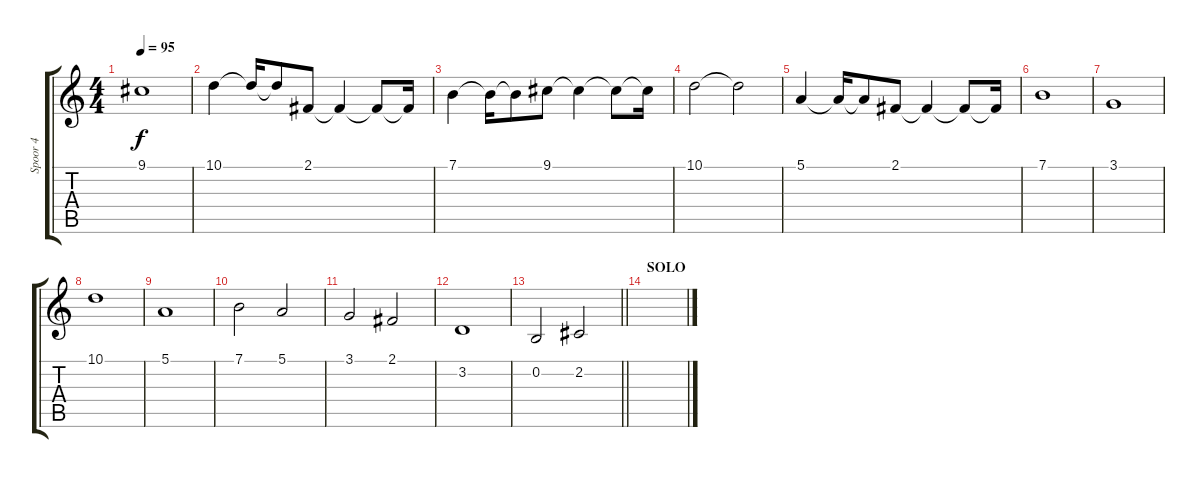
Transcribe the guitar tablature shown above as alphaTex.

\track ("Spoor 4" "Spoor 4") {instrument stringensemble1}
\staff {score tabs}
\tuning (E4 B3 G3 D3 A2 E2) {hide}
\ts (4 4)
\tempo 95
\clef g2
\ks c
9.1.1{dy f} |
10.1.4 10.1{t}.16 10.1{t}.8 2.1.8 2.1{t}.4 2.1{t}.8 2.1{t}.16 |
7.1.4 7.1{t}.16 7.1{t}.8 9.1.8 9.1{t}.4 9.1{t}.8 9.1{t}.16 |
10.1.2 10.1{t}.2 |
5.1.4 5.1{t}.16 5.1{t}.8 2.1.8 2.1{t}.4 2.1{t}.8 2.1{t}.16 |
7.1.1 |
3.1.1 |
10.1.1 |
5.1.1 |
7.1.2 5.1.2 |
3.1.2 2.1.2 |
3.2.1 |
\barLineRight lightlight
0.2.2 2.2.2 |
\section ("" "SOLO")
